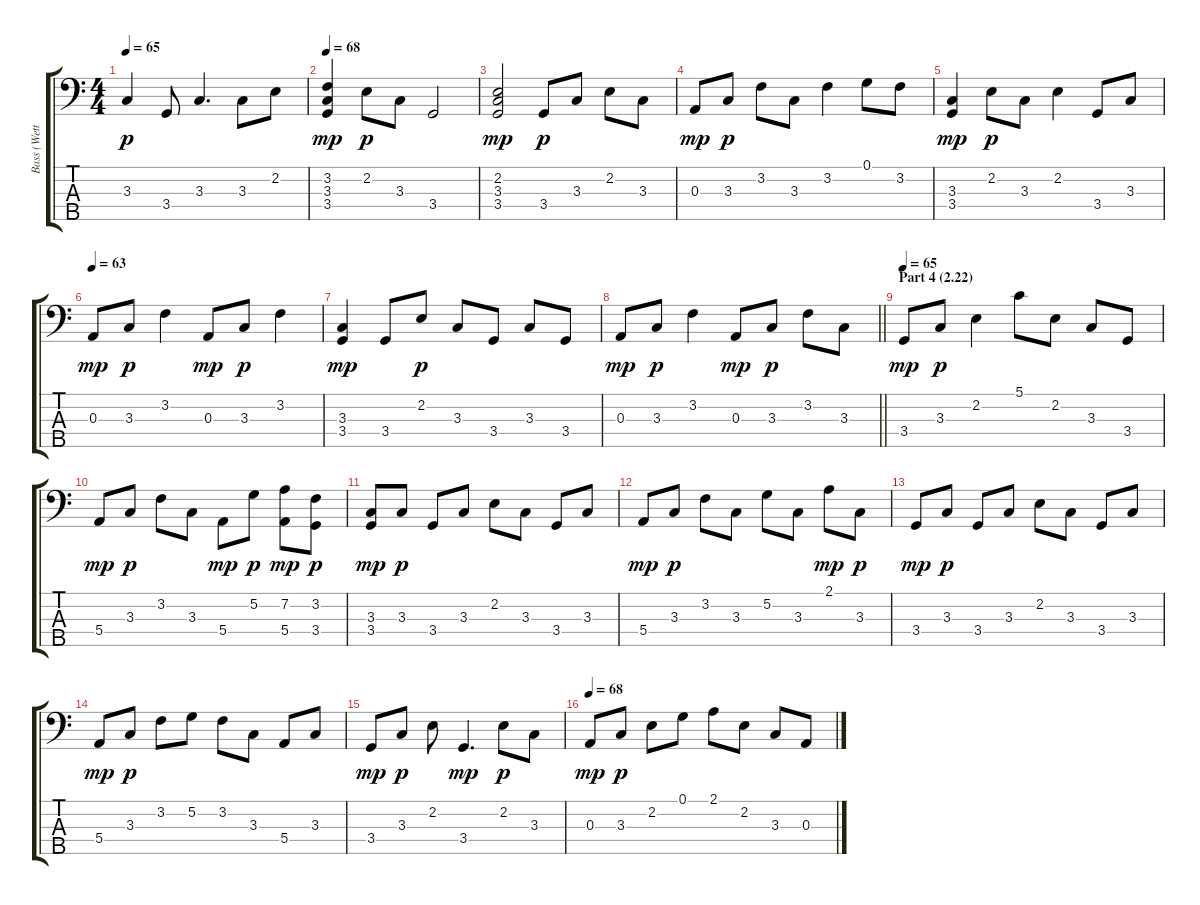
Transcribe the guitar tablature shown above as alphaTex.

\track ("Bass (Wetton)" "Bass (Wett") {instrument electricbassfinger}
\staff {score tabs}
\tuning (G2 D2 A1 E1 B0) {hide}
\ts (4 4)
\tempo 65
\clef f4
\ks c
3.3.4{dy p} 3.4.8 3.3.4{d} 3.3.8 2.2.8 |
\tempo 68
(3.2 3.3 3.4).4{dy mp} 2.2.8{dy p} 3.3.8 3.4.2 |
(2.2 3.3 3.4).2{dy mp} 3.4.8{dy p} 3.3.8 2.2.8 3.3.8 |
0.3.8{dy mp} 3.3.8{dy p} 3.2.8 3.3.8 3.2.4 0.1.8 3.2.8 |
(3.3 3.4).4{dy mp} 2.2.8{dy p} 3.3.8 2.2.4 3.4.8 3.3.8 |
\tempo 63
0.3.8{dy mp} 3.3.8{dy p} 3.2.4 0.3.8{dy mp} 3.3.8{dy p} 3.2.4 |
(3.3 3.4).4{dy mp} 3.4.8 2.2.8{dy p} 3.3.8 3.4.8 3.3.8 3.4.8 |
\barLineRight lightlight
0.3.8{dy mp} 3.3.8{dy p} 3.2.4 0.3.8{dy mp} 3.3.8{dy p} 3.2.8 3.3.8 |
\section ("" "Part 4 (2.22)")
\tempo 65
3.4.8{dy mp} 3.3.8{dy p} 2.2.4 5.1.8 2.2.8 3.3.8 3.4.8 |
5.4.8{dy mp} 3.3.8{dy p} 3.2.8 3.3.8 5.4.8{dy mp} 5.2.8{dy p} (7.2 5.4).8{dy mp} (3.2 3.4).8{dy p} |
(3.3 3.4).8{dy mp} 3.3.8{dy p} 3.4.8 3.3.8 2.2.8 3.3.8 3.4.8 3.3.8 |
5.4.8{dy mp} 3.3.8{dy p} 3.2.8 3.3.8 5.2.8 3.3.8 2.1.8{dy mp} 3.3.8{dy p} |
3.4.8{dy mp} 3.3.8{dy p} 3.4.8 3.3.8 2.2.8 3.3.8 3.4.8 3.3.8 |
5.4.8{dy mp} 3.3.8{dy p} 3.2.8 5.2.8 3.2.8 3.3.8 5.4.8 3.3.8 |
3.4.8{dy mp} 3.3.8{dy p} 2.2.8 3.4.4{d dy mp} 2.2.8{dy p} 3.3.8 |
\tempo 68
0.3.8{dy mp} 3.3.8{dy p} 2.2.8 0.1.8 2.1.8 2.2.8 3.3.8 0.3.8
